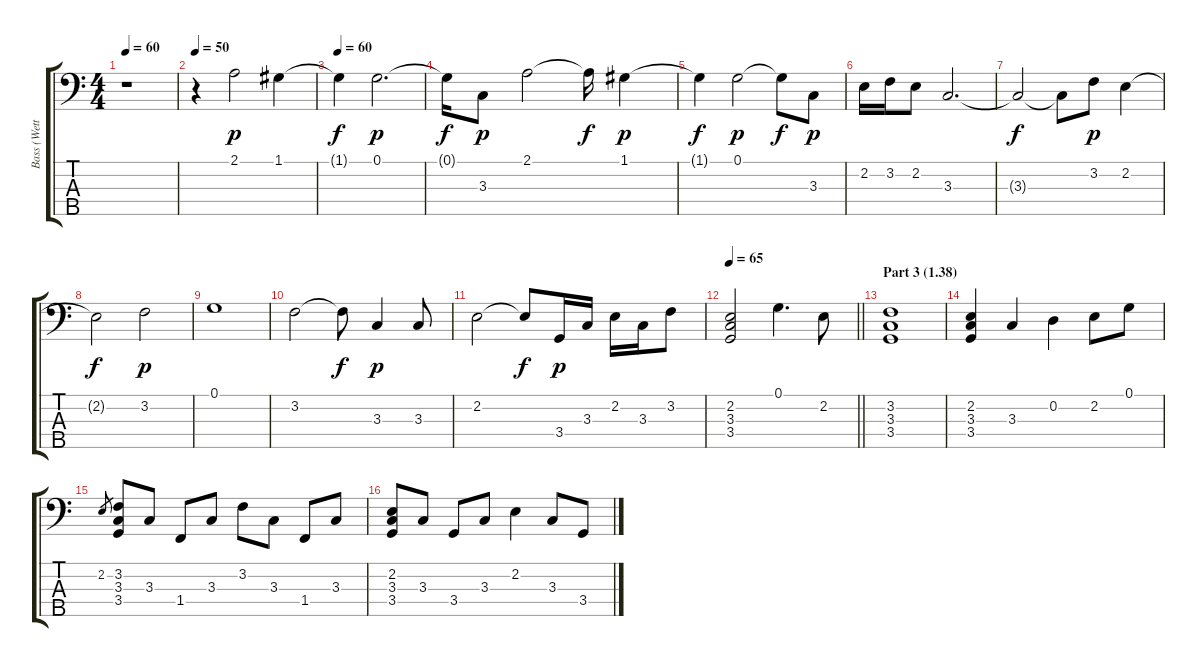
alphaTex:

\track ("Bass (Wetton)" "Bass (Wett") {instrument electricbassfinger}
\staff {score tabs}
\tuning (G2 D2 A1 E1 B0) {hide}
\ts (4 4)
\tempo 60
\clef f4
\ks c
r.1{dy p} |
\tempo 50
r.4 2.1.2 1.1.4 |
\tempo 60
1.1{t}.4{dy f} 0.1.2{d dy p} |
0.1{t}.16{dy f} 3.3.8{dy p} 2.1.2 2.1{t}.16{dy f} 1.1.4{dy p} |
1.1{t}.4{dy f} 0.1.2{dy p} 0.1{t}.8{dy f} 3.3.8{dy p} |
2.2.16 3.2.16 2.2.8 3.3.2{d} |
3.3{t}.2{dy f} 3.3{t}.8 3.2.8{dy p} 2.2.4 |
2.2{t}.2{dy f} 3.2.2{dy p} |
0.1.1 |
3.2.2 3.2{t}.8{dy f} 3.3.4{dy p} 3.3.8 |
2.2.2 2.2{t}.8{dy f} 3.4.16{dy p} 3.3.16 2.2.16 3.3.16 3.2.8 |
\tempo 65
\barLineRight lightlight
(2.2 3.3 3.4).2 0.1.4{d} 2.2.8 |
\section ("" "Part 3 (1.38)")
(3.2 3.3 3.4).1 |
(2.2 3.3 3.4).4 3.3.4 0.2.4 2.2.8 0.1.8 |
2.2.8{gr} (3.2 3.3 3.4).8 3.3.8 1.4.8 3.3.8 3.2.8 3.3.8 1.4.8 3.3.8 |
(2.2 3.3 3.4).8 3.3.8 3.4.8 3.3.8 2.2.4 3.3.8 3.4.8
